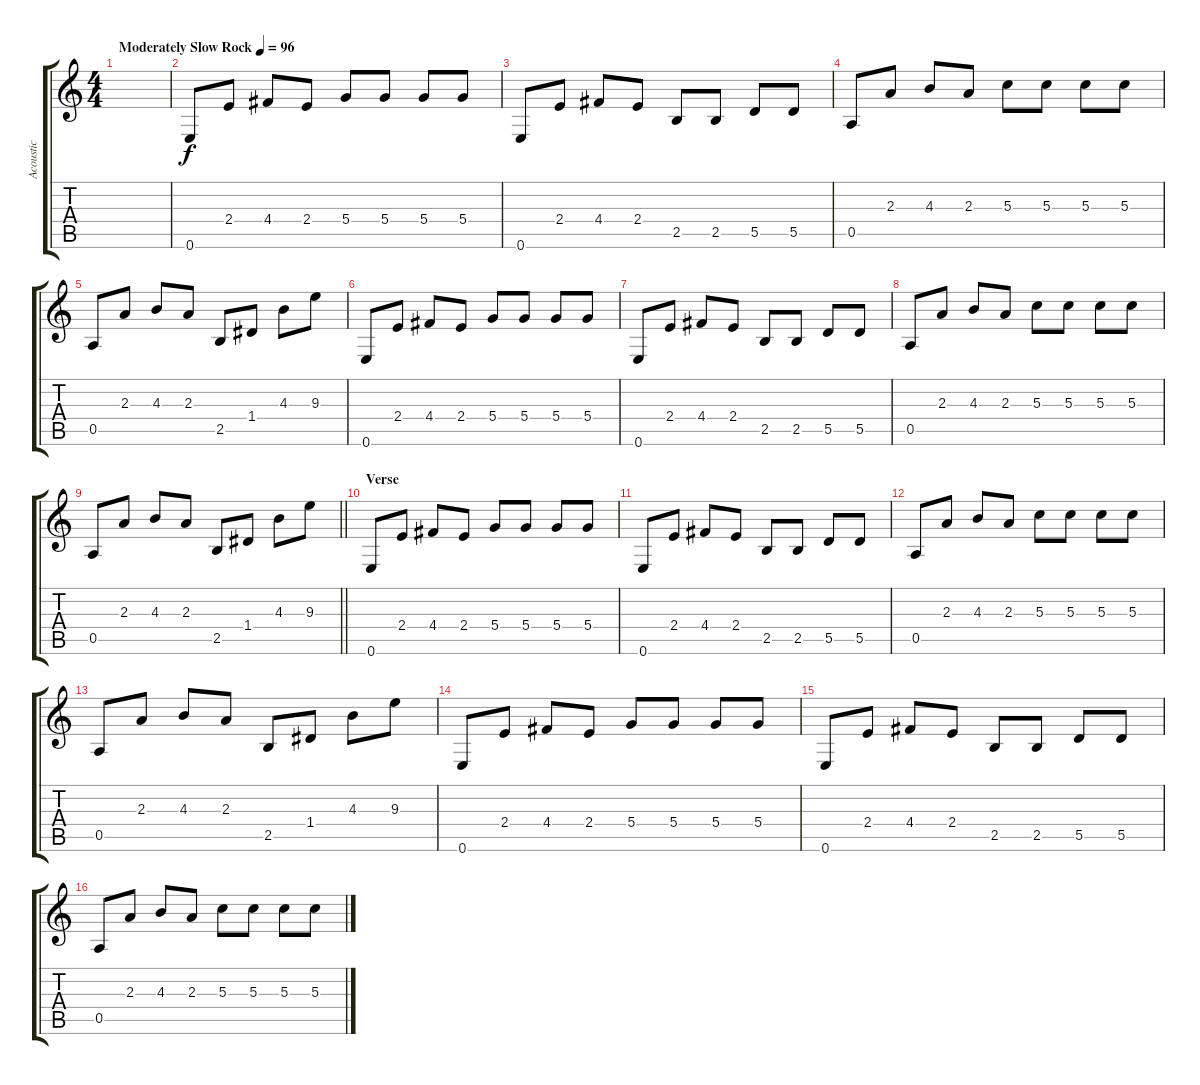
\track ("Acoustic" "Acoustic") {mute instrument acousticguitarsteel}
\staff {score tabs}
\tuning (E4 B3 G3 D3 A2 E2) {hide}
\ts (4 4)
\tempo (96 "Moderately Slow Rock")
\clef g2
\ks c
|
0.6.8 2.4.8 4.4.8 2.4.8 5.4.8 5.4.8 5.4.8 5.4.8 |
0.6.8 2.4.8 4.4.8 2.4.8 2.5.8 2.5.8 5.5.8 5.5.8 |
0.5.8 2.3.8 4.3.8 2.3.8 5.3.8 5.3.8 5.3.8 5.3.8 |
0.5.8 2.3.8 4.3.8 2.3.8 2.5.8 1.4.8 4.3.8 9.3.8 |
0.6.8 2.4.8 4.4.8 2.4.8 5.4.8 5.4.8 5.4.8 5.4.8 |
0.6.8 2.4.8 4.4.8 2.4.8 2.5.8 2.5.8 5.5.8 5.5.8 |
0.5.8 2.3.8 4.3.8 2.3.8 5.3.8 5.3.8 5.3.8 5.3.8 |
\barLineRight lightlight
0.5.8 2.3.8 4.3.8 2.3.8 2.5.8 1.4.8 4.3.8 9.3.8 |
\section ("" "Verse")
0.6.8 2.4.8 4.4.8 2.4.8 5.4.8 5.4.8 5.4.8 5.4.8 |
0.6.8 2.4.8 4.4.8 2.4.8 2.5.8 2.5.8 5.5.8 5.5.8 |
0.5.8 2.3.8 4.3.8 2.3.8 5.3.8 5.3.8 5.3.8 5.3.8 |
0.5.8 2.3.8 4.3.8 2.3.8 2.5.8 1.4.8 4.3.8 9.3.8 |
0.6.8 2.4.8 4.4.8 2.4.8 5.4.8 5.4.8 5.4.8 5.4.8 |
0.6.8 2.4.8 4.4.8 2.4.8 2.5.8 2.5.8 5.5.8 5.5.8 |
0.5.8 2.3.8 4.3.8 2.3.8 5.3.8 5.3.8 5.3.8 5.3.8
